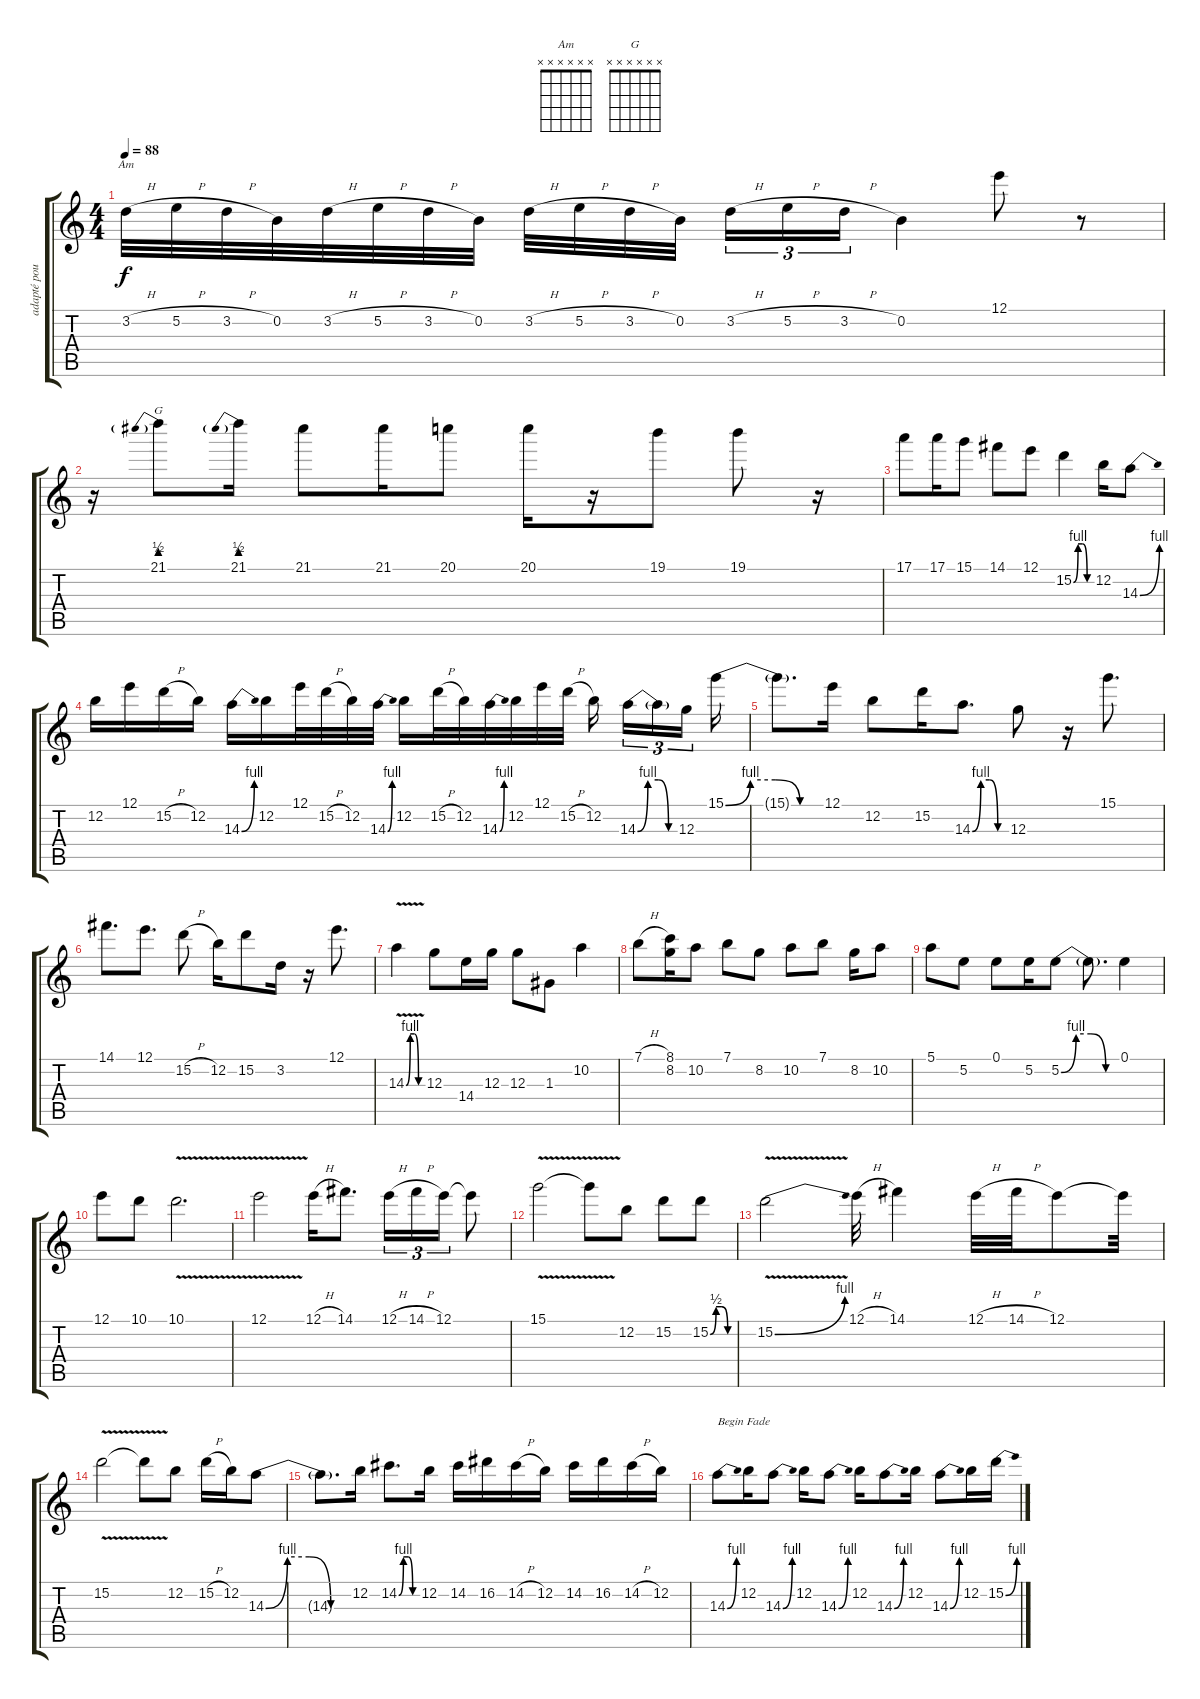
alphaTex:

\track ("adapté pour satrat" "adapté pou") {instrument overdrivenguitar}
\staff {score tabs}
\tuning (E4 B3 G3 D3 A2 E2) {hide}
\chord ("Am" x x x x x x)
\chord ("G" x x x x x x)
\ts (4 4)
\tempo 88
\clef g2
\ks c
3.2{h}.32{ch "Am" dy f} 5.2{h}.32 3.2{h}.32 0.2.32 3.2{h}.32 5.2{h}.32 3.2{h}.32 0.2.32 3.2{h}.32 5.2{h}.32 3.2{h}.32 0.2.32{beam splitsecondary} 3.2{h}.16{tu (3 2)} 5.2{h}.16{tu (3 2)} 3.2{h}.16{tu (3 2)} 0.2.4 12.1.8 r.8 |
r.16 21.1{be (prebend 0 2 60 2)}.8{ch "G"} 21.1{be (prebend 0 2 60 2)}.16 21.1.8 21.1.16 20.1.8 20.1.16 r.16 19.1.8 19.1.8 r.16 |
17.1.8 17.1.16 15.1.8 14.1.8 12.1.8 15.2{be (custom 0 0 15 4 30 4 45 0 60 0)}.4 12.2.16 14.3{be (bend 0 0 60 4)}.8 |
12.2.16 12.1.16 15.2{h}.16 12.2.16 14.3{be (bend 0 0 60 4)}.16 12.2.16 12.1.32 15.2{h}.32 12.2.32 14.3{be (bend 0 0 60 4)}.32 12.2.16 15.2{h}.32 12.2.32 14.3{be (bend 0 0 60 4)}.32 12.2.32 12.1.32 15.2{h}.32 12.2.16{beam splitsecondary} 14.3{be (custom 0 0 15 4 30 4 45 0 60 0)}.16{tu (3 2)} 14.3{t}.16{tu (3 2)} 12.3.16{tu (3 2) beam splitsecondary} 15.1{be (custom 0 0 15 4 30 4 45 0 60 0)}.16 |
15.1{t}.8{d} 12.1.16 12.2.8 15.2.16 14.3{be (custom 0 0 15 4 30 4 45 0 60 0)}.8{d} 12.3.8 r.16 15.1.8{d} |
14.1.8{d} 12.1.8{d} 15.2{h}.8 12.2.16 15.2.8 3.2.16 r.16 12.1.8{d} |
14.3{be (custom 0 0 15 4 30 4 45 0 60 0) v}.4 12.3.8 14.4.16 12.3.16 12.3.8 1.3.8 10.2.4 |
7.1{h}.8 (8.1 8.2).16 10.2.8 7.1.8 8.2.8 10.2.8 7.1.8 8.2.16 10.2.8 |
5.1.8 5.2.8 0.1.8 5.2.16 5.2{be (custom 0 0 15 4 30 4 45 0 60 0)}.8 5.2{t}.8{d} 0.1.4 |
12.1.8 10.1.8 10.1{v}.2{d} |
12.1{v}.2 12.1{h}.16 14.1.8{d} 12.1{h}.16{tu (3 2)} 14.1{h}.16{tu (3 2)} 12.1.16{tu (3 2)} 12.1{t}.8 |
15.1{v}.2 15.1{t}.8 12.2.8 15.2.8 15.2{be (custom 0 0 15 2 30 2 45 0 60 0)}.8 |
15.2{be (bend 0 0 60 4) v}.2 12.1{h}.32 14.1.4 12.1{h}.32 14.1{h}.32 12.1.8 12.1{t}.32 |
15.2{v}.2 15.2{t}.8 12.2.8 15.2{h}.16 12.2.16 14.3{be (custom 0 0 15 4 30 4 45 0 60 0)}.8 |
14.3{t}.8{d} 12.2.16 14.2{be (custom 0 0 15 4 30 4 45 0 60 0)}.8{d} 12.2.16 14.2.16 16.2.16 14.2{h}.16 12.2.16 14.2.16 16.2.16 14.2{h}.16 12.2.16 |
14.3{be (bend 0 0 60 4)}.8{txt "Begin Fade"} 12.2.16 14.3{be (bend 0 0 60 4)}.8 12.2.16 14.3{be (bend 0 0 60 4)}.8 12.2.16 14.3{be (bend 0 0 60 4)}.8 12.2.16 14.3{be (bend 0 0 60 4)}.8 12.2.16 15.2{be (bend 0 0 60 4)}.16
